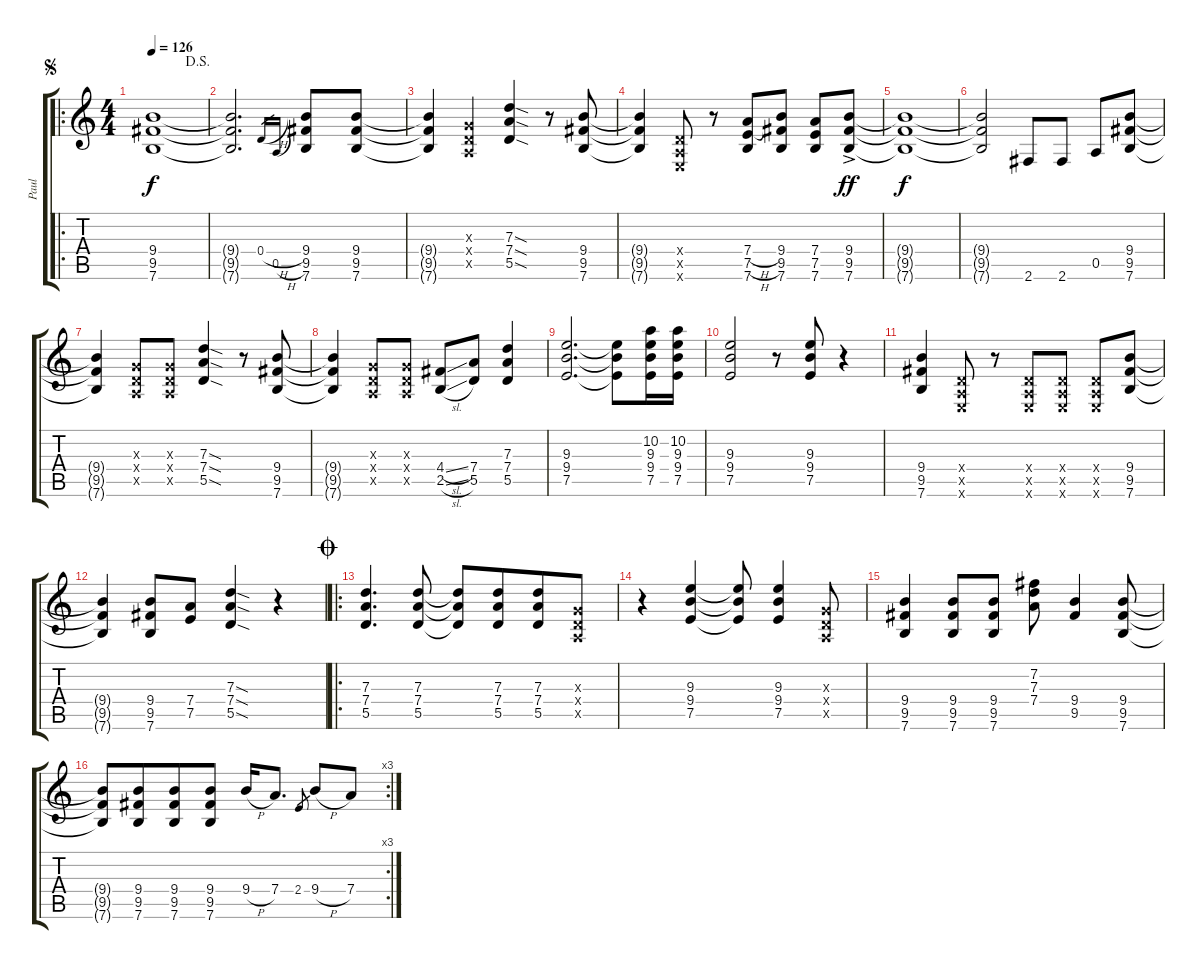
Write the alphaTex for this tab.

\track ("Paul" "Paul") {instrument electricguitarclean}
\staff {score tabs}
\tuning (E4 B3 G3 D3 A2 E2) {hide}
\ro
\ts (4 4)
\jump segno
\jump dalsegno
\tempo 126
\clef g2
\ks c
(9.4 9.5 7.6).1{dy f} |
(9.4{t} 9.5{t} 7.6{t}).2{d} 0.4{h}.16{gr} 0.5{h}.16{gr} (9.4 9.5 7.6).8 (9.4 9.5 7.6).8 |
(9.4{t} 9.5{t} 7.6{t}).4 (0.3{x} 0.4{x} 0.5{x}).4 (7.3{sod} 7.4{sod} 5.5{sod}).4 r.8 (9.4 9.5 7.6).8 |
(9.4{t} 9.5{t} 7.6{t}).4 (0.4{x} 0.5{x} 0.6{x}).8 r.8 (7.4{h} 7.5{h} 7.6).8 (9.4 9.5 7.6).8 (7.4 7.5 7.6).8 (9.4 9.5 7.6{ac}).8{dy ff} |
(9.4{t} 9.5{t} 7.6{t}).1{dy f} |
(9.4{t} 9.5{t} 7.6{t}).2 2.6.8 2.6.8 0.5.8 (9.4 9.5 7.6).8 |
(9.4{t} 9.5{t} 7.6{t}).4 (0.3{x} 0.4{x} 0.5{x}).8 (0.3{x} 0.4{x} 0.5{x}).8 (7.3{sod} 7.4{sod} 5.5{sod}).4 r.8 (9.4 9.5 7.6).8 |
(9.4{t} 9.5{t} 7.6{t}).4 (0.3{x} 0.4{x} 0.5{x}).8 (0.3{x} 0.4{x} 0.5{x}).8 (4.4{sl} 2.5{sl}).8 (7.4 5.5).8 (7.3 7.4 5.5).4 |
(9.3 9.4 7.5).2{d} (9.3{t} 9.4{t} 7.5{t}).8 (10.2 9.3 9.4 7.5).16 (10.2 9.3 9.4 7.5).16 |
(9.3 9.4 7.5).2 r.8 (9.3 9.4 7.5).8 r.4 |
(9.4 9.5 7.6).4 (0.4{x} 0.5{x} 0.6{x}).8 r.8 (0.4{x} 0.5{x} 0.6{x}).8 (0.4{x} 0.5{x} 0.6{x}).8 (0.4{x} 0.5{x} 0.6{x}).8 (9.4 9.5 7.6).8 |
(9.4{t} 9.5{t} 7.6{t}).4 (9.4 9.5 7.6).8 (7.4 7.5).8 (7.3{sod} 7.4{sod} 5.5{sod}).4 r.4 |
\ro
\jump coda
(7.3 7.4 5.5).4{d} (7.3 7.4 5.5).8 (7.3{t} 7.4{t} 5.5{t}).8 (7.3 7.4 5.5).8{beam merge} (7.3 7.4 5.5).8 (0.3{x} 0.4{x} 0.5{x}).8 |
r.4 (9.3 9.4 7.5).4 (9.3{t} 9.4{t} 7.5{t}).8 (9.3 9.4 7.5).4 (0.3{x} 0.4{x} 0.5{x}).8 |
(9.4 9.5 7.6).4 (9.4 9.5 7.6).8 (9.4 9.5 7.6).8 (7.2 7.3 7.4).8 (9.4 9.5).4 (9.4 9.5 7.6).8 |
\rc 3
(9.4{t} 9.5{t} 7.6{t}).8 (9.4 9.5 7.6).8{beam merge} (9.4 9.5 7.6).8 (9.4 9.5 7.6).8 9.4{h}.16 7.4.8{d} 2.4.8{gr} 9.4{h}.8 7.4.8
